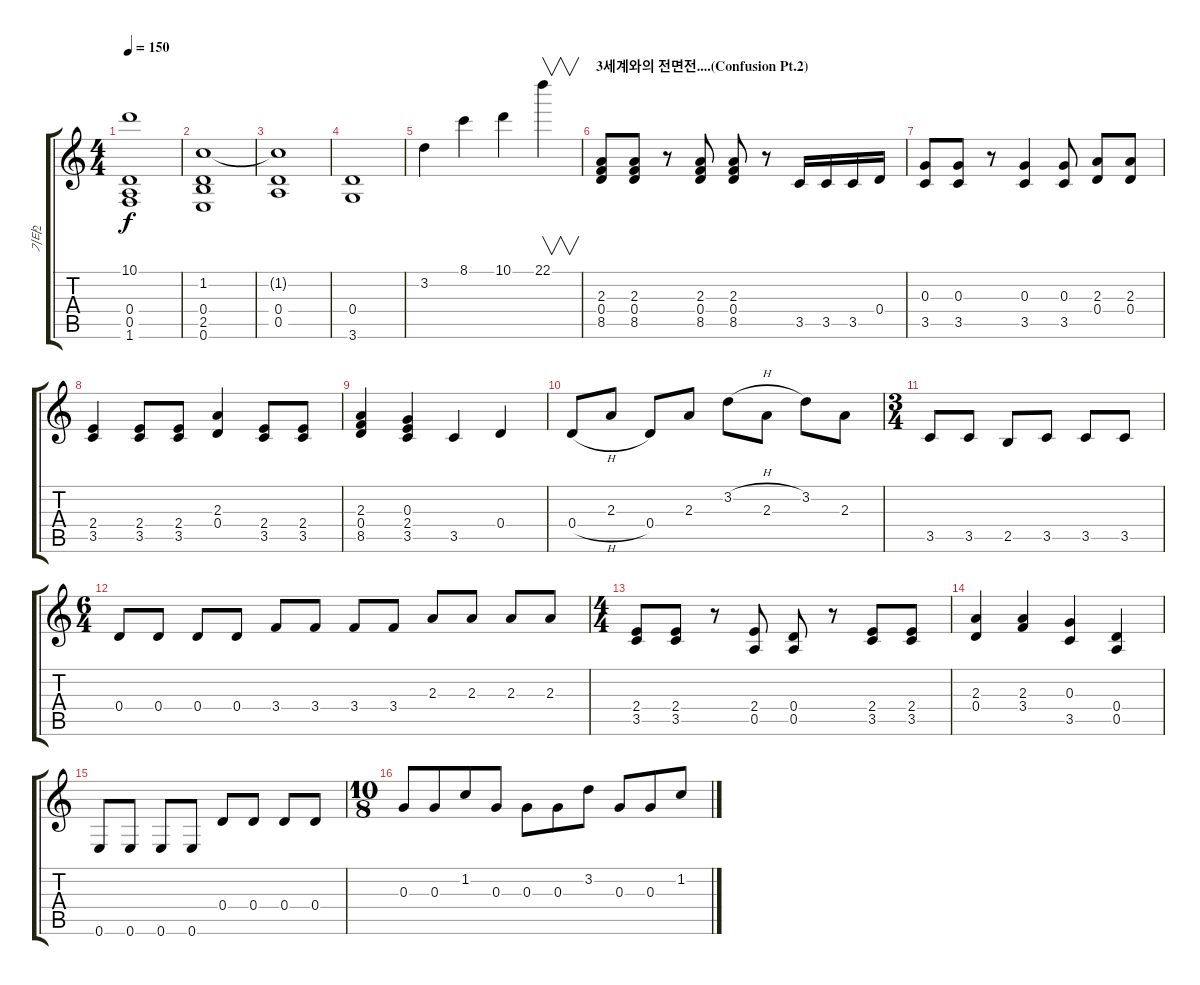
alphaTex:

\track ("기타2" "기타2") {instrument overdrivenguitar}
\staff {score tabs}
\tuning (E4 B3 G3 D3 A2 E2) {hide}
\ts (4 4)
\tempo 150
\clef g2
\ks c
(10.1 0.4 0.5 1.6).1{dy f} |
(1.2 0.4 2.5 0.6).1 |
(1.2{t} 0.4 0.5).1 |
(0.4 3.6).1 |
3.2.4 8.1.4 10.1.4 22.1.4{v} |
\section ("" "3세계와의 전면전....(Confusion Pt.2)")
(2.3 0.4 8.5).8 (2.3 0.4 8.5).8 r.8 (2.3 0.4 8.5).8 (2.3 0.4 8.5).8 r.8 3.5.16 3.5.16 3.5.16 0.4.16 |
(0.3 3.5).8 (0.3 3.5).8 r.8 (0.3 3.5).4 (0.3 3.5).8 (2.3 0.4).8 (2.3 0.4).8 |
(2.4 3.5).4 (2.4 3.5).8 (2.4 3.5).8 (2.3 0.4).4 (2.4 3.5).8 (2.4 3.5).8 |
(2.3 0.4 8.5).4 (0.3 2.4 3.5).4 3.5.4 0.4.4 |
0.4{h}.8 2.3.8 0.4.8 2.3.8 3.2{h}.8 2.3.8 3.2.8 2.3.8 |
\ts (3 4)
3.5.8 3.5.8 2.5.8 3.5.8 3.5.8 3.5.8 |
\ts (6 4)
0.4.8 0.4.8 0.4.8 0.4.8 3.4.8 3.4.8 3.4.8 3.4.8 2.3.8 2.3.8 2.3.8 2.3.8 |
\ts (4 4)
(2.4 3.5).8 (2.4 3.5).8 r.8 (2.4 0.5).8 (0.4 0.5).8 r.8 (2.4 3.5).8 (2.4 3.5).8 |
(2.3 0.4).4 (2.3 3.4).4 (0.3 3.5).4 (0.4 0.5).4 |
0.6.8 0.6.8 0.6.8 0.6.8 0.4.8 0.4.8 0.4.8 0.4.8 |
\ts (10 8)
0.3.8 0.3.8 1.2.8 0.3.8 0.3.8 0.3.8 3.2.8 0.3.8 0.3.8 1.2.8
